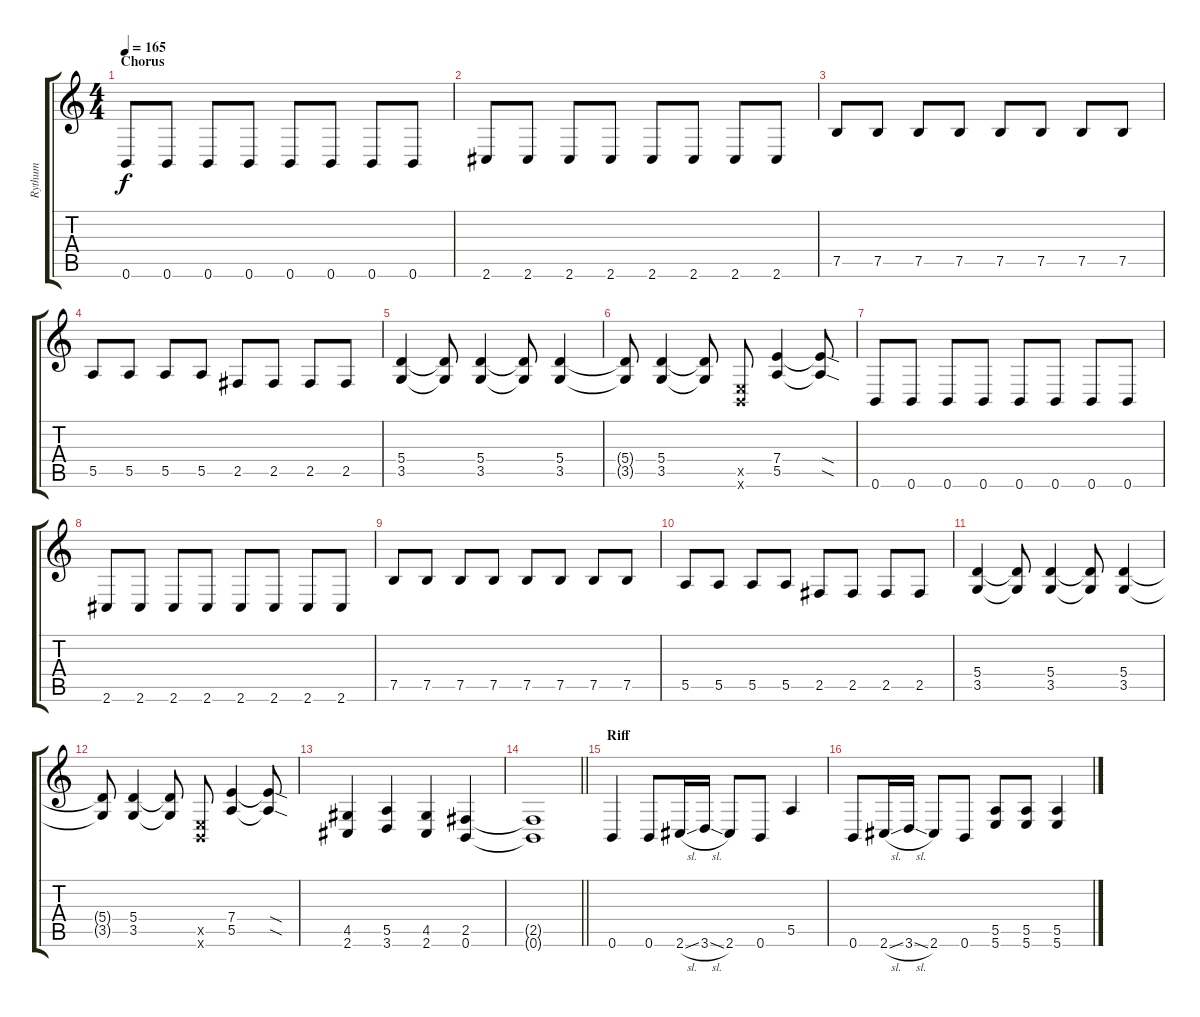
\track ("Rythum" "Rythum") {instrument distortionguitar}
\staff {score tabs}
\tuning (B3 Gb3 D3 A2 E2 B1) {hide}
\ts (4 4)
\section ("" "Chorus")
\tempo 165
\clef g2
\ks c
0.6.8{dy f volume 12} 0.6.8 0.6.8 0.6.8 0.6.8 0.6.8 0.6.8 0.6.8 |
2.6.8 2.6.8 2.6.8 2.6.8 2.6.8 2.6.8 2.6.8 2.6.8 |
7.5.8 7.5.8 7.5.8 7.5.8 7.5.8 7.5.8 7.5.8 7.5.8 |
5.5.8 5.5.8 5.5.8 5.5.8 2.5.8 2.5.8 2.5.8 2.5.8 |
(5.4 3.5).4 (5.4{t} 3.5{t}).8 (5.4 3.5).4 (5.4{t} 3.5{t}).8 (5.4 3.5).4 |
(5.4{t} 3.5{t}).8 (5.4 3.5).4 (5.4{t} 3.5{t}).8 (0.5{x} 0.6{x}).8 (7.4 5.5).4 (7.4{sod t} 5.5{sod t}).8 |
0.6.8 0.6.8 0.6.8 0.6.8 0.6.8 0.6.8 0.6.8 0.6.8 |
2.6.8 2.6.8 2.6.8 2.6.8 2.6.8 2.6.8 2.6.8 2.6.8 |
7.5.8 7.5.8 7.5.8 7.5.8 7.5.8 7.5.8 7.5.8 7.5.8 |
5.5.8 5.5.8 5.5.8 5.5.8 2.5.8 2.5.8 2.5.8 2.5.8 |
(5.4 3.5).4 (5.4{t} 3.5{t}).8 (5.4 3.5).4 (5.4{t} 3.5{t}).8 (5.4 3.5).4 |
(5.4{t} 3.5{t}).8 (5.4 3.5).4 (5.4{t} 3.5{t}).8 (0.5{x} 0.6{x}).8 (7.4 5.5).4 (7.4{sod t} 5.5{sod t}).8 |
(4.5 2.6).4{volume 16} (5.5 3.6).4 (4.5 2.6).4 (2.5 0.6).4 |
\barLineRight lightlight
(2.5{t} 0.6{t}).1 |
\section ("" "Riff")
0.6.4 0.6.8 2.6{sl}.16 3.6{sl}.16 2.6.8 0.6.8 5.5.4 |
0.6.8 2.6{sl}.16 3.6{sl}.16 2.6.8 0.6.8 (5.5 5.6).8 (5.5 5.6).8 (5.5 5.6).4
